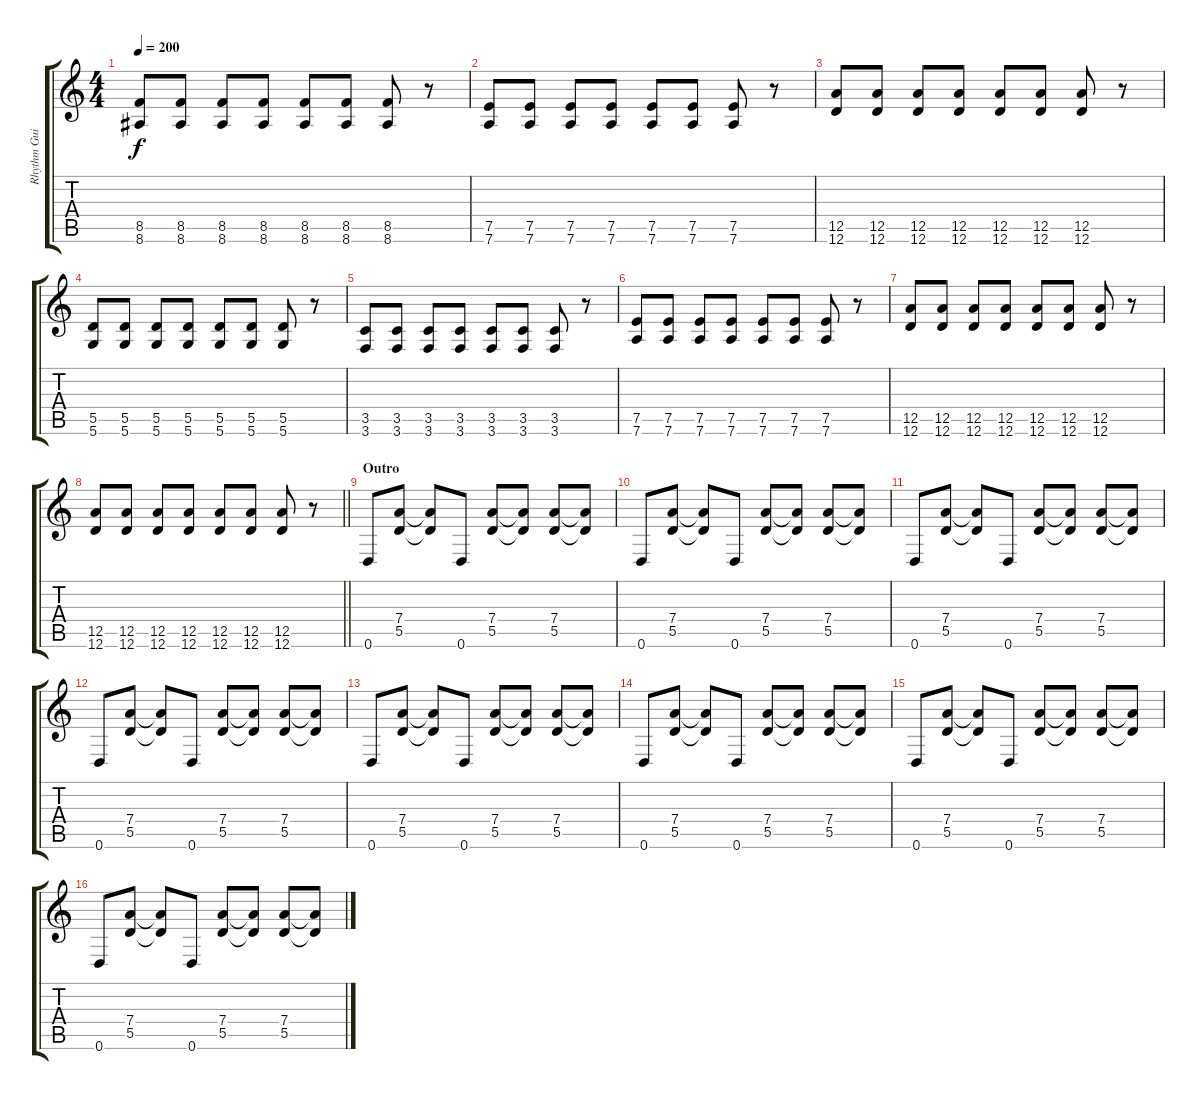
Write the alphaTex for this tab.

\track ("Rhythm Guitar L" "Rhythm Gui") {instrument overdrivenguitar}
\staff {score tabs}
\tuning (E4 B3 G3 D3 A2 D2) {hide}
\ts (4 4)
\tempo 200
\clef g2
\ks c
(8.5 8.6).8{dy f} (8.5 8.6).8 (8.5 8.6).8 (8.5 8.6).8 (8.5 8.6).8 (8.5 8.6).8 (8.5 8.6).8 r.8 |
(7.5 7.6).8 (7.5 7.6).8 (7.5 7.6).8 (7.5 7.6).8 (7.5 7.6).8 (7.5 7.6).8 (7.5 7.6).8 r.8 |
(12.5 12.6).8 (12.5 12.6).8 (12.5 12.6).8 (12.5 12.6).8 (12.5 12.6).8 (12.5 12.6).8 (12.5 12.6).8 r.8 |
(5.5 5.6).8 (5.5 5.6).8 (5.5 5.6).8 (5.5 5.6).8 (5.5 5.6).8 (5.5 5.6).8 (5.5 5.6).8 r.8 |
(3.5 3.6).8 (3.5 3.6).8 (3.5 3.6).8 (3.5 3.6).8 (3.5 3.6).8 (3.5 3.6).8 (3.5 3.6).8 r.8 |
(7.5 7.6).8 (7.5 7.6).8 (7.5 7.6).8 (7.5 7.6).8 (7.5 7.6).8 (7.5 7.6).8 (7.5 7.6).8 r.8 |
(12.5 12.6).8 (12.5 12.6).8 (12.5 12.6).8 (12.5 12.6).8 (12.5 12.6).8 (12.5 12.6).8 (12.5 12.6).8 r.8 |
\barLineRight lightlight
(12.5 12.6).8 (12.5 12.6).8 (12.5 12.6).8 (12.5 12.6).8 (12.5 12.6).8 (12.5 12.6).8 (12.5 12.6).8 r.8 |
\section ("" "Outro")
0.6.8 (7.4 5.5).8 (7.4{t} 5.5{t}).8 0.6.8 (7.4 5.5).8 (7.4{t} 5.5{t}).8 (7.4 5.5).8 (7.4{t} 5.5{t}).8 |
0.6.8 (7.4 5.5).8 (7.4{t} 5.5{t}).8 0.6.8 (7.4 5.5).8 (7.4{t} 5.5{t}).8 (7.4 5.5).8 (7.4{t} 5.5{t}).8 |
0.6.8 (7.4 5.5).8 (7.4{t} 5.5{t}).8 0.6.8 (7.4 5.5).8 (7.4{t} 5.5{t}).8 (7.4 5.5).8 (7.4{t} 5.5{t}).8 |
0.6.8 (7.4 5.5).8 (7.4{t} 5.5{t}).8 0.6.8 (7.4 5.5).8 (7.4{t} 5.5{t}).8 (7.4 5.5).8 (7.4{t} 5.5{t}).8 |
0.6.8 (7.4 5.5).8 (7.4{t} 5.5{t}).8 0.6.8 (7.4 5.5).8 (7.4{t} 5.5{t}).8 (7.4 5.5).8 (7.4{t} 5.5{t}).8 |
0.6.8 (7.4 5.5).8 (7.4{t} 5.5{t}).8 0.6.8 (7.4 5.5).8 (7.4{t} 5.5{t}).8 (7.4 5.5).8 (7.4{t} 5.5{t}).8 |
0.6.8 (7.4 5.5).8 (7.4{t} 5.5{t}).8 0.6.8 (7.4 5.5).8 (7.4{t} 5.5{t}).8 (7.4 5.5).8 (7.4{t} 5.5{t}).8 |
0.6.8 (7.4 5.5).8 (7.4{t} 5.5{t}).8 0.6.8 (7.4 5.5).8 (7.4{t} 5.5{t}).8 (7.4 5.5).8 (7.4{t} 5.5{t}).8
